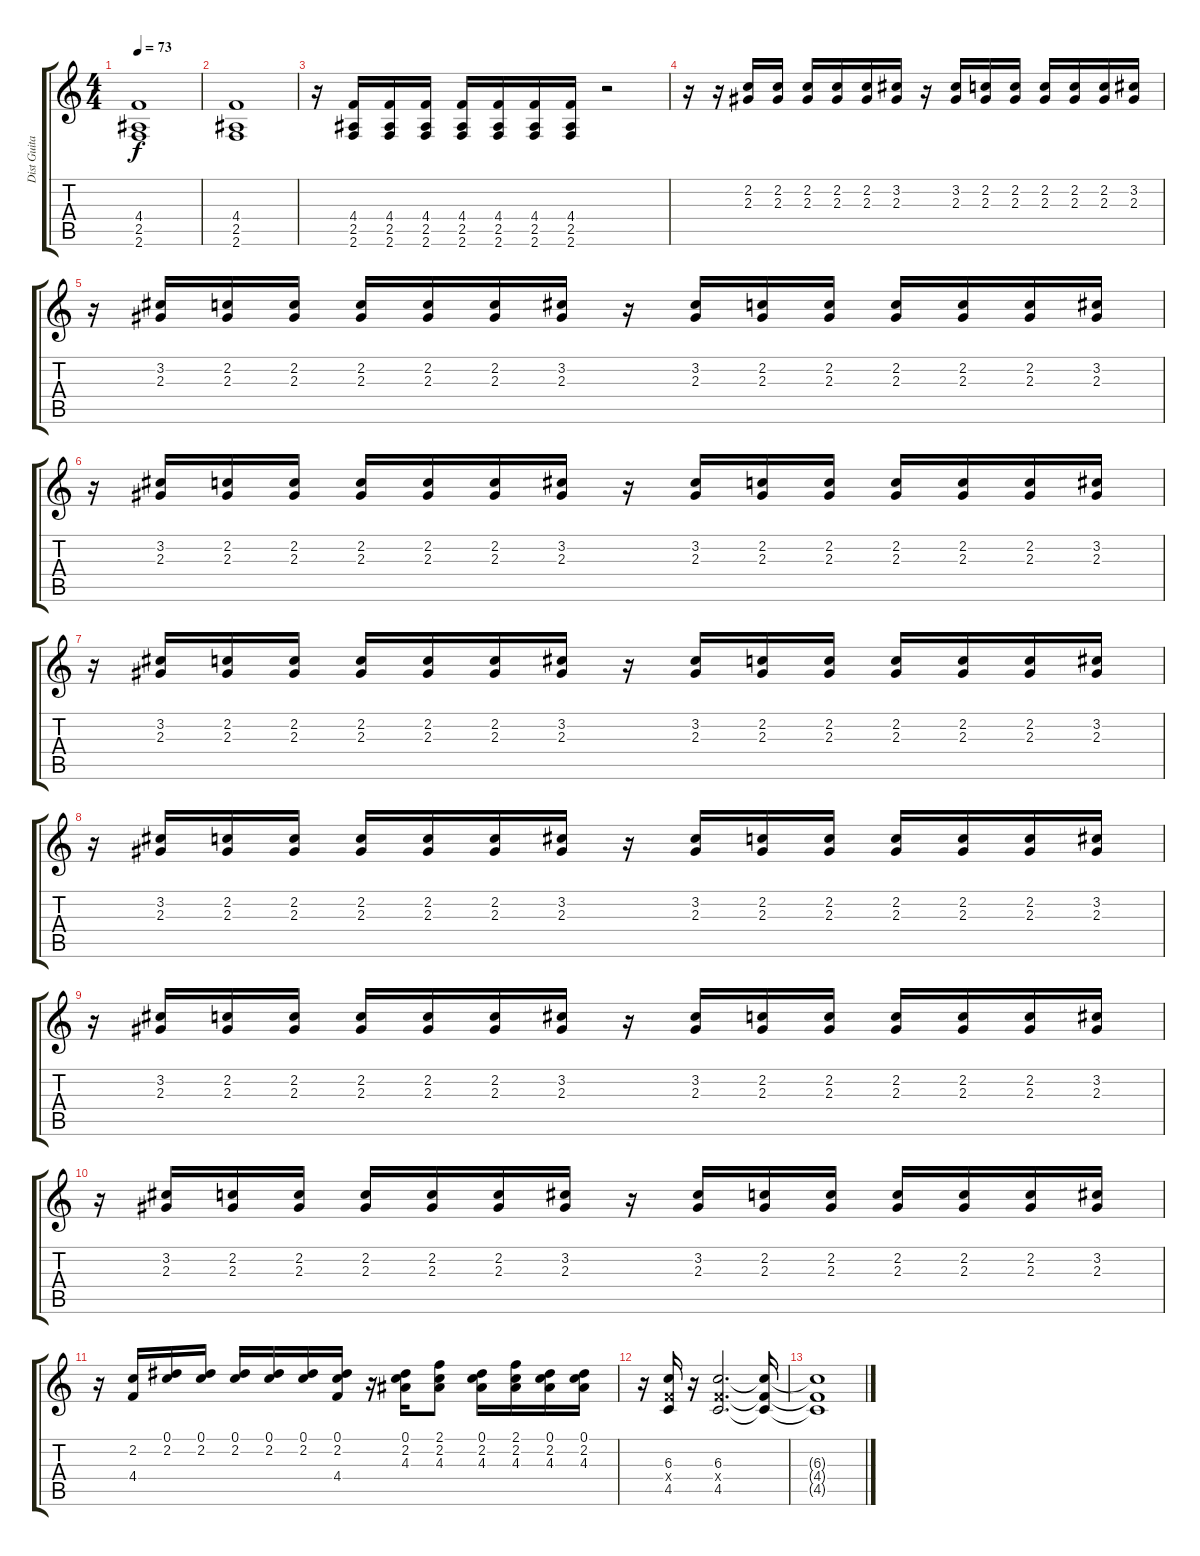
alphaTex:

\track ("Dist Guitar 2" "Dist Guita") {instrument overdrivenguitar}
\staff {score tabs}
\tuning (Eb4 Bb3 Gb3 Db3 Ab2 Eb2) {hide}
\ts (4 4)
\tempo 73
\clef g2
\ks c
(4.4 2.5 2.6).1{dy f} |
(4.4 2.5 2.6).1 |
r.16 (4.4 2.5 2.6).16 (4.4 2.5 2.6).16 (4.4 2.5 2.6).16 (4.4 2.5 2.6).16 (4.4 2.5 2.6).16 (4.4 2.5 2.6).16 (4.4 2.5 2.6).16 r.2 |
r.16 r.16 (2.2 2.3).16 (2.2 2.3).16 (2.2 2.3).16 (2.2 2.3).16 (2.2 2.3).16 (3.2 2.3).16 r.16 (3.2 2.3).16 (2.2 2.3).16 (2.2 2.3).16 (2.2 2.3).16 (2.2 2.3).16 (2.2 2.3).16 (3.2 2.3).16 |
r.16 (3.2 2.3).16 (2.2 2.3).16 (2.2 2.3).16 (2.2 2.3).16 (2.2 2.3).16 (2.2 2.3).16 (3.2 2.3).16 r.16 (3.2 2.3).16 (2.2 2.3).16 (2.2 2.3).16 (2.2 2.3).16 (2.2 2.3).16 (2.2 2.3).16 (3.2 2.3).16 |
r.16 (3.2 2.3).16 (2.2 2.3).16 (2.2 2.3).16 (2.2 2.3).16 (2.2 2.3).16 (2.2 2.3).16 (3.2 2.3).16 r.16 (3.2 2.3).16 (2.2 2.3).16 (2.2 2.3).16 (2.2 2.3).16 (2.2 2.3).16 (2.2 2.3).16 (3.2 2.3).16 |
r.16 (3.2 2.3).16 (2.2 2.3).16 (2.2 2.3).16 (2.2 2.3).16 (2.2 2.3).16 (2.2 2.3).16 (3.2 2.3).16 r.16 (3.2 2.3).16 (2.2 2.3).16 (2.2 2.3).16 (2.2 2.3).16 (2.2 2.3).16 (2.2 2.3).16 (3.2 2.3).16 |
r.16 (3.2 2.3).16 (2.2 2.3).16 (2.2 2.3).16 (2.2 2.3).16 (2.2 2.3).16 (2.2 2.3).16 (3.2 2.3).16 r.16 (3.2 2.3).16 (2.2 2.3).16 (2.2 2.3).16 (2.2 2.3).16 (2.2 2.3).16 (2.2 2.3).16 (3.2 2.3).16 |
r.16 (3.2 2.3).16 (2.2 2.3).16 (2.2 2.3).16 (2.2 2.3).16 (2.2 2.3).16 (2.2 2.3).16 (3.2 2.3).16 r.16 (3.2 2.3).16 (2.2 2.3).16 (2.2 2.3).16 (2.2 2.3).16 (2.2 2.3).16 (2.2 2.3).16 (3.2 2.3).16 |
r.16 (3.2 2.3).16 (2.2 2.3).16 (2.2 2.3).16 (2.2 2.3).16 (2.2 2.3).16 (2.2 2.3).16 (3.2 2.3).16 r.16 (3.2 2.3).16 (2.2 2.3).16 (2.2 2.3).16 (2.2 2.3).16 (2.2 2.3).16 (2.2 2.3).16 (3.2 2.3).16 |
r.16 (2.2 4.4).16 (0.1 2.2).16 (0.1 2.2).16 (0.1 2.2).16 (0.1 2.2).16 (0.1 2.2).16 (0.1 2.2 4.4).16 r.16 (0.1 2.2 4.3).16 (2.1 2.2 4.3).8 (0.1 2.2 4.3).16 (2.1 2.2 4.3).16 (0.1 2.2 4.3).16 (0.1 2.2 4.3).16 |
r.16 (6.3 4.4{x} 4.5).16 r.16 (6.3 4.4{x} 4.5).2{d} (6.3{t} 4.4{t} 4.5{t}).16 |
(6.3{t} 4.4{t} 4.5{t}).1
